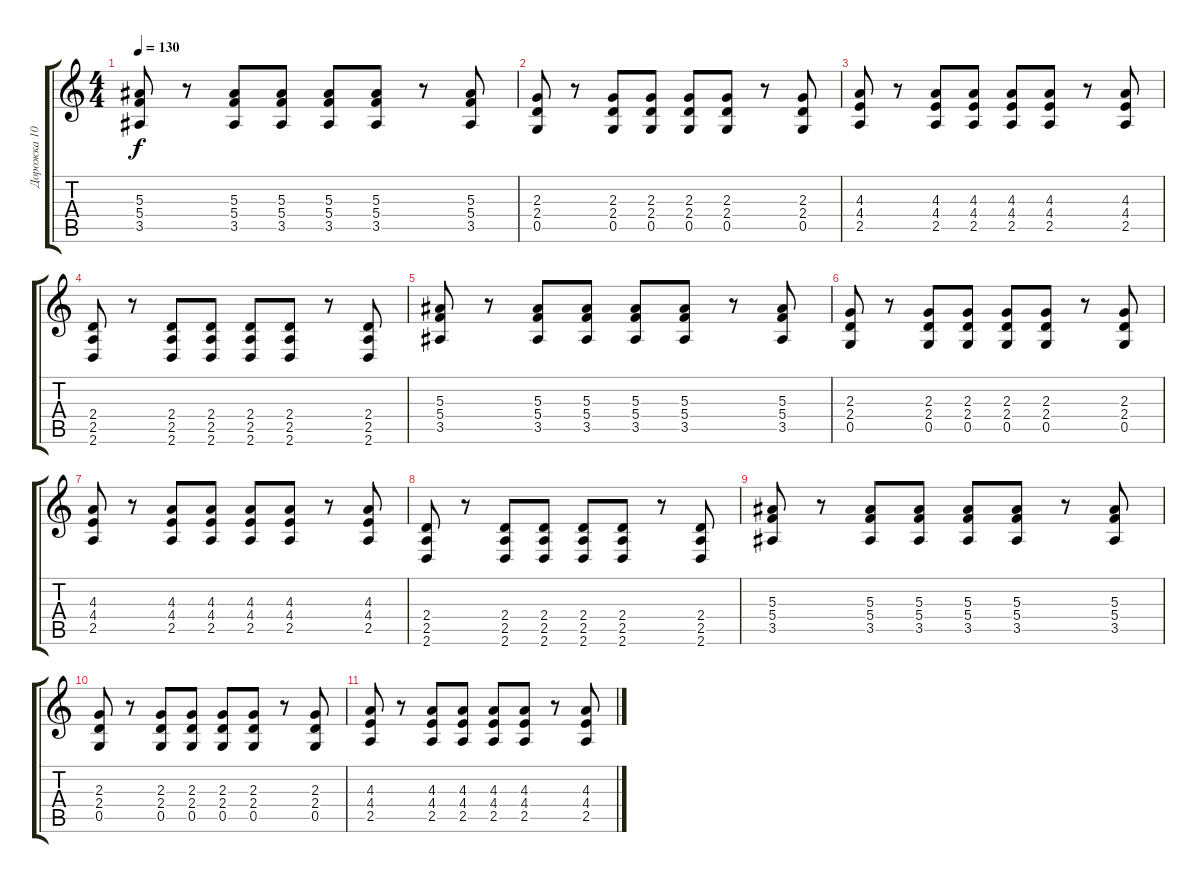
\track ("Дорожка 10" "Дорожка 10") {instrument distortionguitar}
\staff {score tabs}
\tuning (D4 A3 F3 C3 G2 C2) {hide}
\ts (4 4)
\tempo 130
\clef g2
\ks c
(5.3 5.4 3.5).8{dy f} r.8 (5.3 5.4 3.5).8 (5.3 5.4 3.5).8 (5.3 5.4 3.5).8 (5.3 5.4 3.5).8 r.8 (5.3 5.4 3.5).8 |
(2.3 2.4 0.5).8 r.8 (2.3 2.4 0.5).8 (2.3 2.4 0.5).8 (2.3 2.4 0.5).8 (2.3 2.4 0.5).8 r.8 (2.3 2.4 0.5).8 |
(4.3 4.4 2.5).8 r.8 (4.3 4.4 2.5).8 (4.3 4.4 2.5).8 (4.3 4.4 2.5).8 (4.3 4.4 2.5).8 r.8 (4.3 4.4 2.5).8 |
(2.4 2.5 2.6).8 r.8 (2.4 2.5 2.6).8 (2.4 2.5 2.6).8 (2.4 2.5 2.6).8 (2.4 2.5 2.6).8 r.8 (2.4 2.5 2.6).8 |
(5.3 5.4 3.5).8 r.8 (5.3 5.4 3.5).8 (5.3 5.4 3.5).8 (5.3 5.4 3.5).8 (5.3 5.4 3.5).8 r.8 (5.3 5.4 3.5).8 |
(2.3 2.4 0.5).8 r.8 (2.3 2.4 0.5).8 (2.3 2.4 0.5).8 (2.3 2.4 0.5).8 (2.3 2.4 0.5).8 r.8 (2.3 2.4 0.5).8 |
(4.3 4.4 2.5).8 r.8 (4.3 4.4 2.5).8 (4.3 4.4 2.5).8 (4.3 4.4 2.5).8 (4.3 4.4 2.5).8 r.8 (4.3 4.4 2.5).8 |
(2.4 2.5 2.6).8 r.8 (2.4 2.5 2.6).8 (2.4 2.5 2.6).8 (2.4 2.5 2.6).8 (2.4 2.5 2.6).8 r.8 (2.4 2.5 2.6).8 |
(5.3 5.4 3.5).8 r.8 (5.3 5.4 3.5).8 (5.3 5.4 3.5).8 (5.3 5.4 3.5).8 (5.3 5.4 3.5).8 r.8 (5.3 5.4 3.5).8 |
(2.3 2.4 0.5).8 r.8 (2.3 2.4 0.5).8 (2.3 2.4 0.5).8 (2.3 2.4 0.5).8 (2.3 2.4 0.5).8 r.8 (2.3 2.4 0.5).8 |
(4.3 4.4 2.5).8 r.8 (4.3 4.4 2.5).8 (4.3 4.4 2.5).8 (4.3 4.4 2.5).8 (4.3 4.4 2.5).8 r.8 (4.3 4.4 2.5).8
